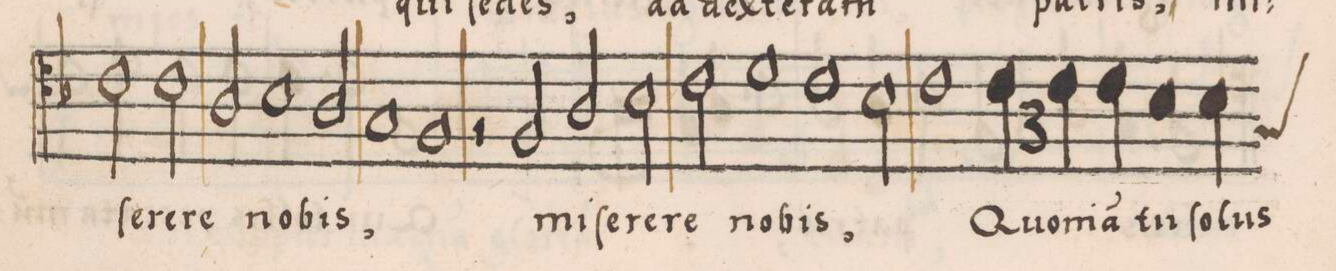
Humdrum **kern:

**kern	**text
*I"TENOR	*
*clefC4	*
*k[b-]	*
*met(C|)	*
*M2/1	*
2c\	-ſe-
2c\	-re-
=87-	=87-
2A/	-re
1B-\	no-
2A/	-bis,
=88-	=88-
1G/	.
1F/	.
=89-	=89-
2r	.
2F/	mi-
2A/	-ſe-
2B-\	-re-
=90-	=90-
2c\	-re-
1d\	-no-
1c\	-bis,
=91-	=91-
2B-\	.
1.c\	.
=92-	=92-
*col	*
2c\	Quo-
2c\	-nia(m)
2c\	tu
*M3/2	*
1B-\	ſo-
*custos:G	*
2B-\	-lus
=92-	=92-
*-	*-
